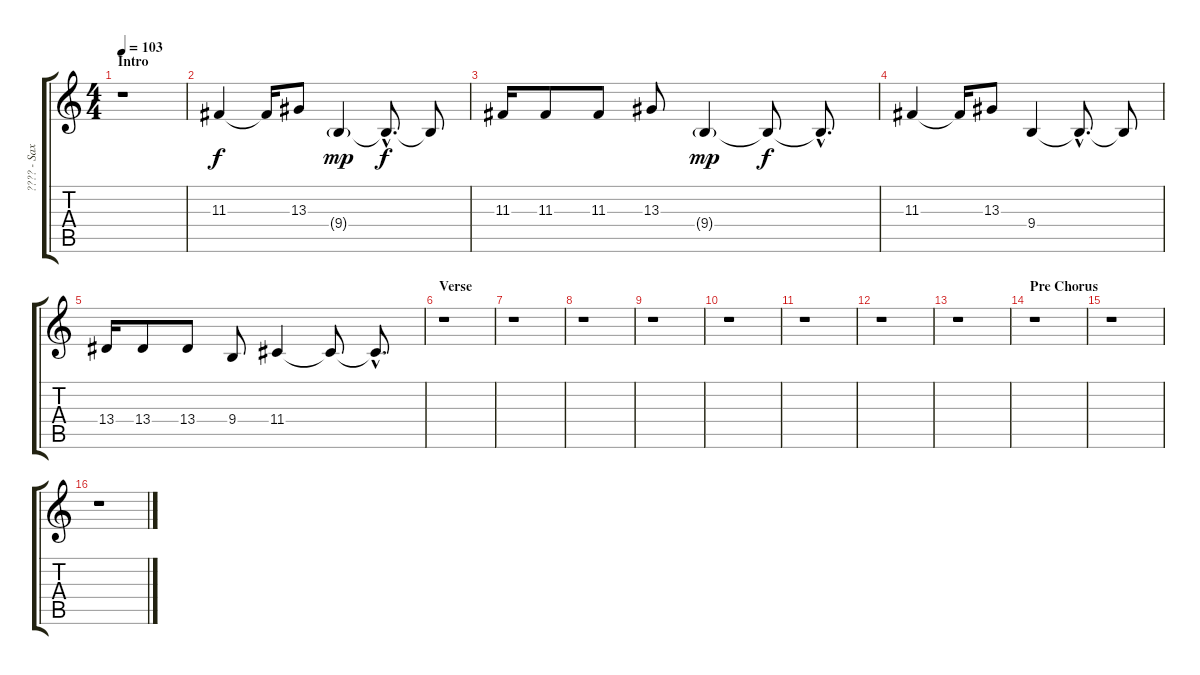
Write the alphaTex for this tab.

\track ("???? - Sax" "???? - Sax") {instrument tenorsax}
\staff {score tabs}
\tuning (E4 B3 G3 D3 A2 E2) {hide}
\ts (4 4)
\section ("" "Intro")
\tempo 103
\clef g2
\ks c
r.1{dy f instrument tenorsax} |
11.3.4{volume 10} 11.3{t}.16 13.3.8 9.4{g}.4{dy mp} 9.4{hac t}.8{d dy f} 9.4{t}.8 |
11.3.16 11.3.8 11.3.8 13.3.8 9.4{g}.4{dy mp} 9.4{t}.8{dy f} 9.4{hac t}.8{d} |
11.3.4 11.3{t}.16 13.3.8 9.4.4 9.4{hac t}.8{d} 9.4{t}.8 |
13.4.16 13.4.8 13.4.8 9.4.8 11.4.4 11.4{t}.8 11.4{hac t}.8{d} |
\section ("" "Verse")
r.1 |
r.1 |
r.1 |
r.1 |
r.1 |
r.1 |
r.1 |
r.1 |
\section ("" "Pre Chorus")
r.1 |
r.1 |
r.1
